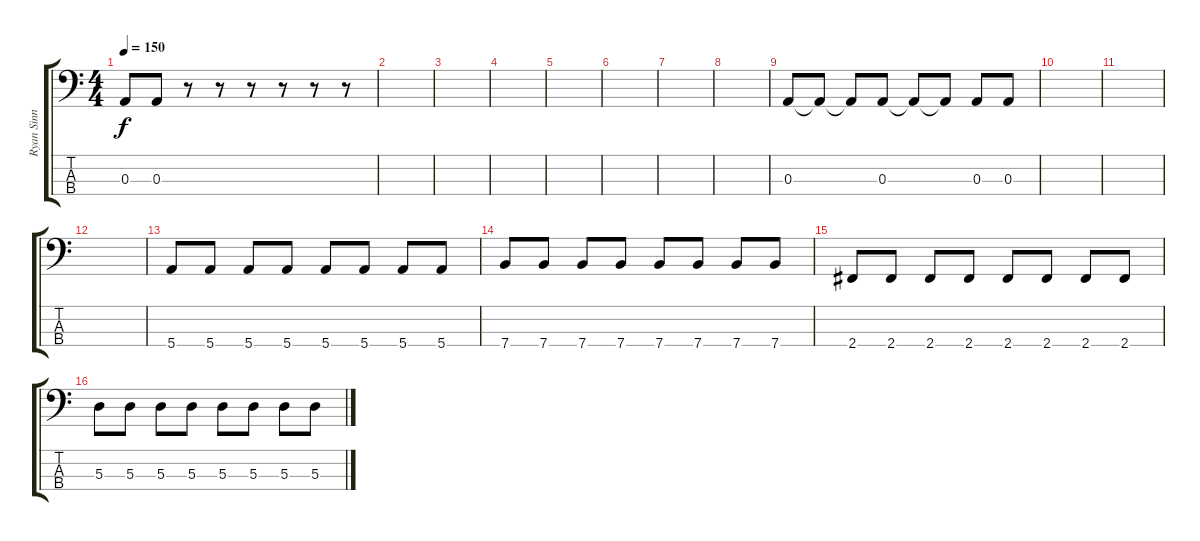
\track ("Ryan Sinn - Bass" "Ryan Sinn ") {instrument electricbassfinger}
\staff {score tabs}
\tuning (G2 D2 A1 E1) {hide}
\ts (4 4)
\tempo 150
\clef f4
\ks c
0.3.8{dy f} 0.3.8 r.8 r.8 r.8 r.8 r.8 r.8 |
|
|
|
|
|
|
|
0.3.8 0.3{t}.8 0.3{t}.8 0.3.8 0.3{t}.8 0.3{t}.8 0.3.8 0.3.8 |
|
|
|
5.4.8 5.4.8 5.4.8 5.4.8 5.4.8 5.4.8 5.4.8 5.4.8 |
7.4.8 7.4.8 7.4.8 7.4.8 7.4.8 7.4.8 7.4.8 7.4.8 |
2.4.8 2.4.8 2.4.8 2.4.8 2.4.8 2.4.8 2.4.8 2.4.8 |
5.3.8 5.3.8 5.3.8 5.3.8 5.3.8 5.3.8 5.3.8 5.3.8
